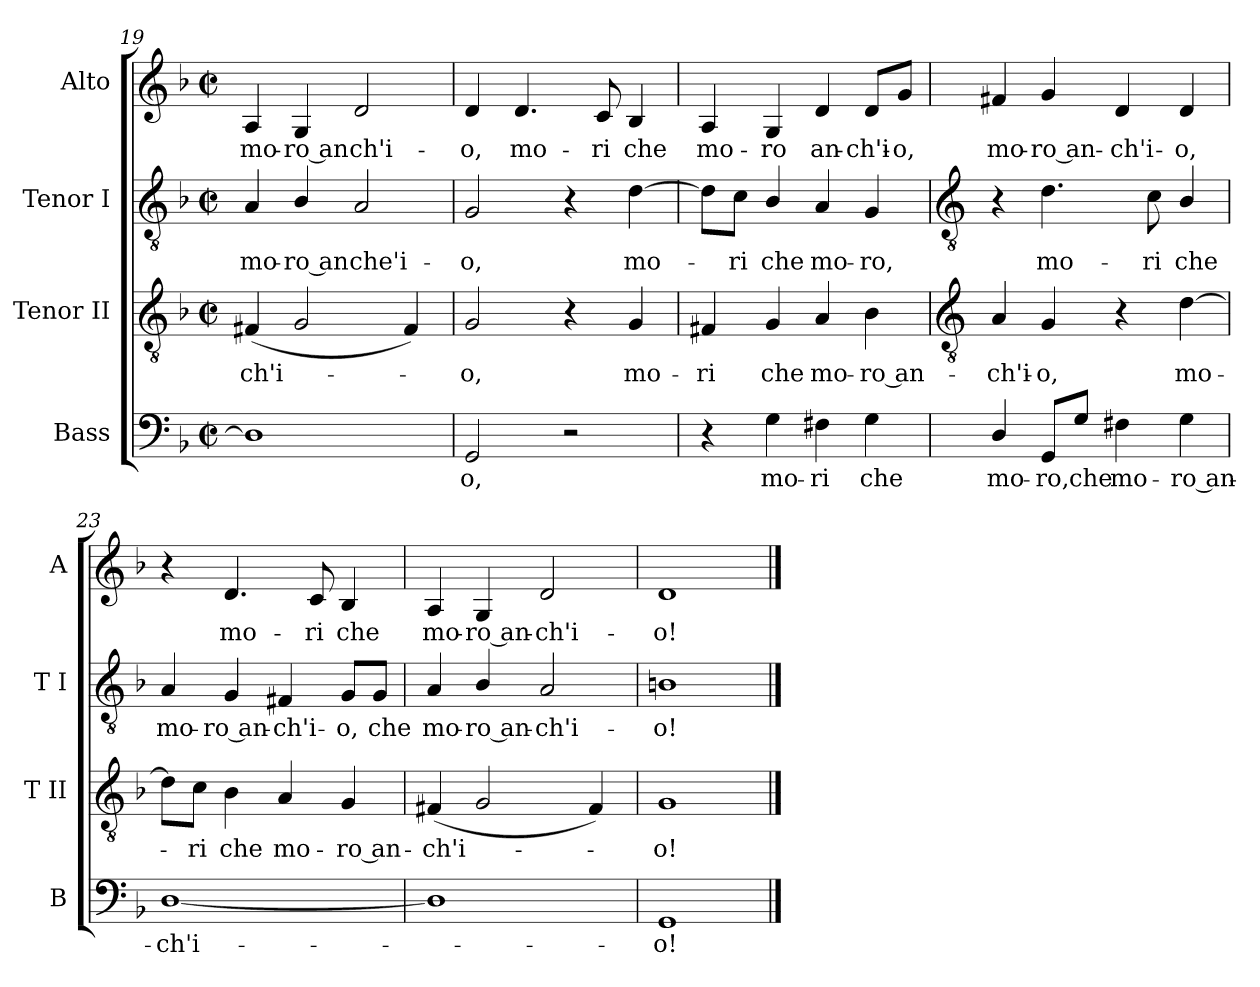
**kern	**text	**kern	**text	**kern	**text	**kern	**text
*part4	*part4	*part3	*part3	*part2	*part2	*part1	*part1
*staff4	*staff4	*staff3	*staff3	*staff2	*staff2	*staff1	*staff1
*I"Bass	*	*I"Tenor II	*	*I"Tenor I	*	*I"Alto	*
*I'B	*	*I'T II	*	*I'T I	*	*I'A	*
*clefF4	*	*clefGv2	*	*clefGv2	*	*clefG2	*
*k[b-]	*	*k[b-]	*	*k[b-]	*	*k[b-]	*
*F:	*	*F:	*	*F:	*	*F:	*
*M2/2	*	*M2/2	*	*M2/2	*	*M2/2	*
*met(c|)	*	*met(c|)	*	*met(c|)	*	*met(c|)	*
=19	=19	=19	=19	=19	=19	=19	=19
!	!	!	!LO:LY:b	!	!LO:LY:b	!	!LO:LY:b
1D]	.	(<4F#X	-ch'i-	4A	mo-	4A	mo-
!	!	!	!	!	!LO:LY:b	!	!LO:LY:b
.	.	2G	.	4B-/	-ro an	4G	-ro an
!	!	!	!	!	!LO:LY:b	!	!LO:LY:b
.	.	.	.	2A	che'i-	2d	ch'i-
.	.	4F#)	.	.	.	.	.
=20	=20	=20	=20	=20	=20	=20	=20
!	!LO:LY:b	!	!LO:LY:b	!	!LO:LY:b	!	!LO:LY:b
2GG	o,	2G	o,	2G	-o,	4d	-o,
!	!	!	!	!	!	!	!LO:LY:b
.	.	.	.	.	.	4.d	mo-
2r	.	4r	.	4r	.	.	.
!	!	!	!	!	!	!	!LO:LY:b
.	.	.	.	.	.	8c	-ri
!	!	!	!LO:LY:b	!	!LO:LY:b	!	!LO:LY:b
.	.	4G	mo-	[4d	mo-	4B-	che
=21	=21	=21	=21	=21	=21	=21	=21
!	!	!	!LO:LY:b	!	!	!	!LO:LY:b
4r	.	4F#X	-ri	8d\L]	.	4A	mo-
!	!	!	!	!	!LO:LY:b	!	!
.	.	.	.	8c\J	ri	.	.
!	!LO:LY:b	!	!LO:LY:b	!	!LO:LY:b	!	!LO:LY:b
4G	mo-	4G	che	4B-/	che	4G	-ro
!	!LO:LY:b	!	!LO:LY:b	!	!LO:LY:b	!	!LO:LY:b
4F#X	-ri	4A	mo-	4A	mo-	4d	an-
!	!LO:LY:b	!	!LO:LY:b	!	!LO:LY:b	!	!LO:LY:b
4G	che	4B-	-ro an-	4G	-ro,	8d/L	-ch'i-
!	!	!	!	!	!	!	!LO:LY:b
.	.	.	.	.	.	8g/J	-o,
!!LO:LB:g=z
=22	=22	=22	=22	=22	=22	=22	=22
*	*	*clefGv2	*	*clefGv2	*	*	*
!	!LO:LY:b	!	!LO:LY:b	!	!	!	!LO:LY:b
4D/	mo-	4A	-ch'i-	4r	.	4f#X	mo-
!	!LO:LY:b	!	!LO:LY:b	!	!LO:LY:b	!	!LO:LY:b
8GG/L	-ro,	4G	-o,	4.d	mo-	4g	-ro an-
!	!LO:LY:b	!	!	!	!	!	!
8G/J	che	.	.	.	.	.	.
!	!LO:LY:b	!	!	!	!	!	!LO:LY:b
4F#X	mo-	4r	.	.	.	4d	-ch'i-
!	!	!	!	!	!LO:LY:b	!	!
.	.	.	.	8c	-ri	.	.
!	!LO:LY:b	!	!LO:LY:b	!	!LO:LY:b	!	!LO:LY:b
4G	-ro an-	[4d	mo-	4B-/	che	4d	-o,
=23	=23	=23	=23	=23	=23	=23	=23
!	!LO:LY:b	!	!	!	!LO:LY:b	!	!
[1D/	-ch'i-	8d\L]	.	4A	mo-	4r	.
!	!	!	!LO:LY:b	!	!	!	!
.	.	8c\J	ri	.	.	.	.
!	!	!	!LO:LY:b	!	!LO:LY:b	!	!LO:LY:b
.	.	4B-	che	4G	-ro an-	4.d	mo-
!	!	!	!LO:LY:b	!	!LO:LY:b	!	!
.	.	4A	mo-	4F#X	-ch'i-	.	.
!	!	!	!	!	!	!	!LO:LY:b
.	.	.	.	.	.	8c	-ri
!	!	!	!LO:LY:b	!	!LO:LY:b	!	!LO:LY:b
.	.	4G	-ro an-	8G/L	-o,	4B-	che
!	!	!	!	!	!LO:LY:b	!	!
.	.	.	.	8G/J	che	.	.
=24	=24	=24	=24	=24	=24	=24	=24
!	!	!	!LO:LY:b	!	!LO:LY:b	!	!LO:LY:b
1D/]	.	(<4F#X	-ch'i-	4A	mo-	4A	mo-
!	!	!	!	!	!LO:LY:b	!	!LO:LY:b
.	.	2G	.	4B-/	-ro an-	4G	-ro an-
!	!	!	!	!	!LO:LY:b	!	!LO:LY:b
.	.	.	.	2A	-ch'i-	2d	-ch'i-
.	.	4F#)	.	.	.	.	.
=25	=25	=25	=25	=25	=25	=25	=25
!	!LO:LY:b	!	!LO:LY:b	!	!LO:LY:b	!	!LO:LY:b
1GG	o!	1G	o!	1Bn	-o!	1d	-o!
==	==	==	==	==	==	==	==
*-	*-	*-	*-	*-	*-	*-	*-
